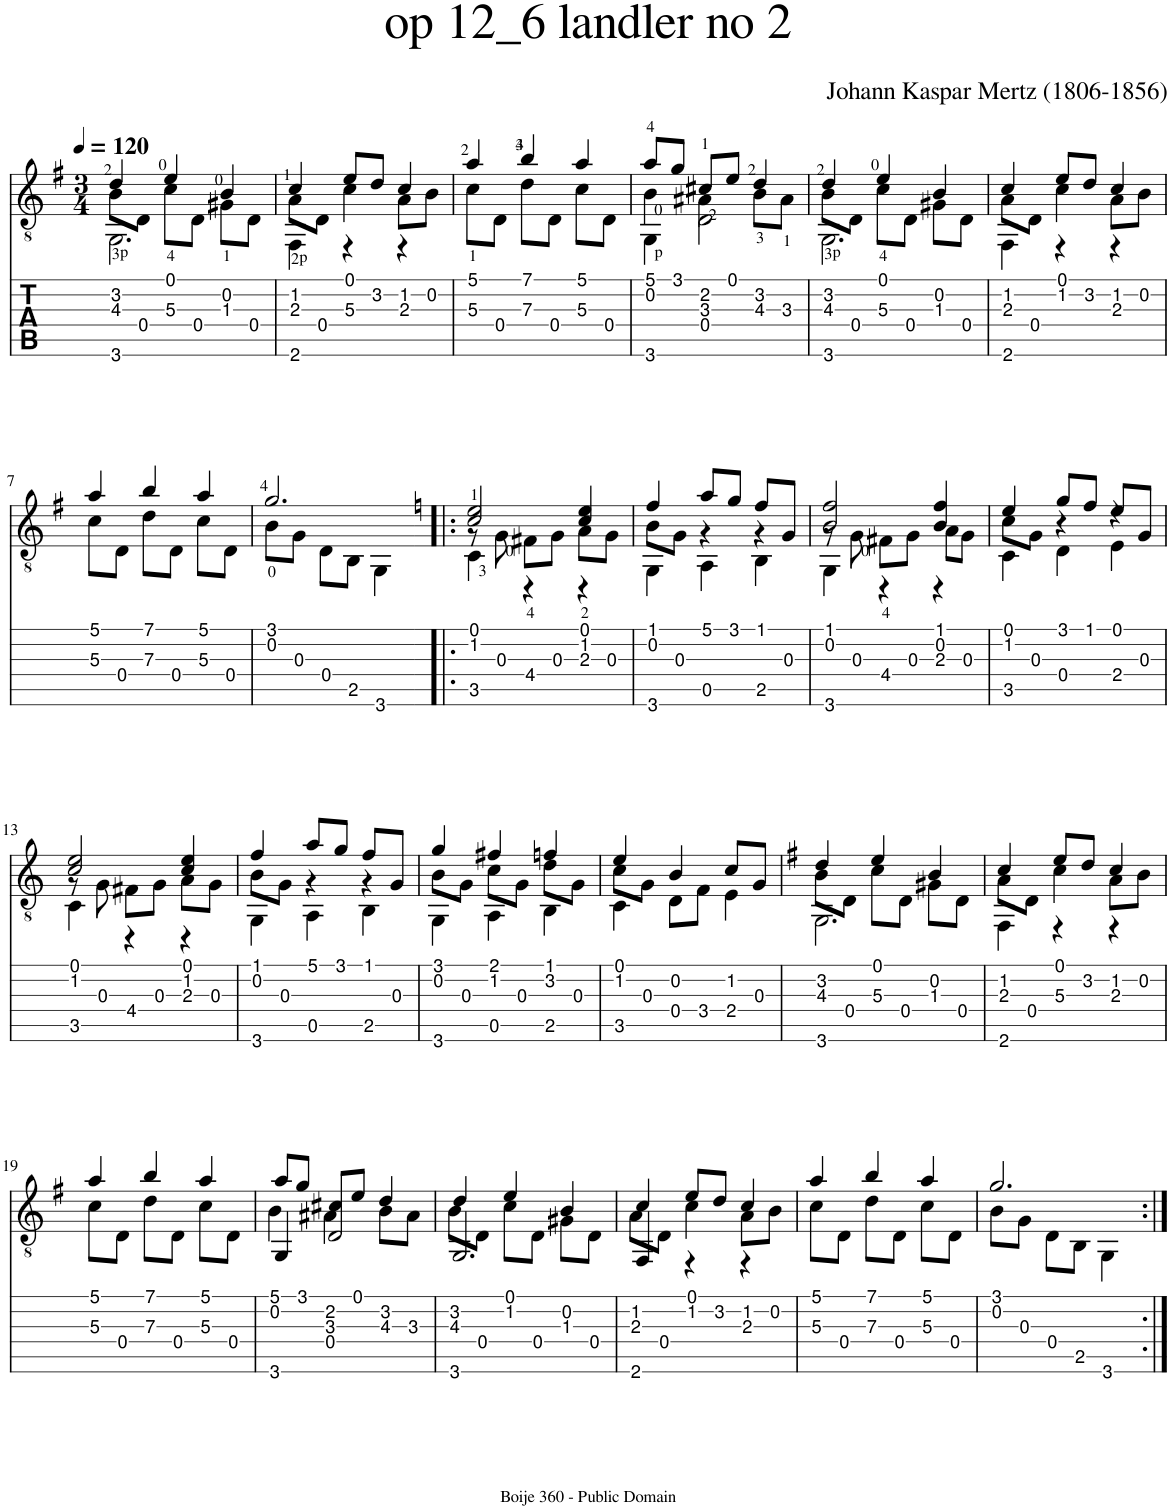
**kern	**kern
*part1	*part1
*staff2	*staff1
*I"Guitar	*
*I'Guit.	*
*stria6	*
*	*clefGv2
*k[f#]	*k[f#]
*M3/4	*M3/4
*MM120	*MM120
=1	=1
*^	*^
*	*^	*	*^
4d	8BL	2.GG	4d/	8B\L	2.GG\
.	8DJ	.	.	8D\J	.
4e	8cL	.	4e/	8c\L	.
.	8DJ	.	.	8D\J	.
4B	8G#L	.	4B/	8G#X\L	.
.	8DJ	.	.	8D\J	.
=2	=2	=2	=2	=2	=2
4c	8AL	4FF#	4c/	8A\L	4FF#\
.	8DJ	.	.	8D\J	.
8eL	4c	4r	8e/L	4c\	4r
8dJ	.	.	8d/J	.	.
4c	8AL	4r	4c/	8A\L	4r
.	8BJ	.	.	8B\J	.
*	*v	*v	*	*	*
*	*	*	*v	*v
=3	=3	=3	=3
4a	8cL	4a/	8c\L
.	8DJ	.	8D\J
4b	8dL	4b/	8d\L
.	8DJ	.	8D\J
4a	8cL	4a/	8c\L
.	8DJ	.	8D\J
=4	=4	=4	=4
*	*^	*	*^
8aL	4B	4GG	8a/L	4B\	4GG\
8gJ	.	.	8g/J	.	.
8c#L	4A#	2D	8c#X/L	4A#X\	2D\
8eJ	.	.	8e/J	.	.
4d	8BL	.	4d/	8B\L	.
.	8A#J	.	.	8A#\J	.
=5	=5	=5	=5	=5	=5
4d	8BL	2.GG	4d/	8B\L	2.GG\
.	8DJ	.	.	8D\J	.
4e	8cL	.	4e/	8c\L	.
.	8DJ	.	.	8D\J	.
4B	8G#L	.	4B/	8G#X\L	.
.	8DJ	.	.	8D\J	.
=6	=6	=6	=6	=6	=6
4c	8AL	4FF#	4c/	8A\L	4FF#\
.	8DJ	.	.	8D\J	.
8eL	4c	4r	8e/L	4c\	4r
8dJ	.	.	8d/J	.	.
4c	8AL	4r	4c/	8A\L	4r
.	8BJ	.	.	8B\J	.
*	*v	*v	*	*	*
*	*	*	*v	*v
!!LO:LB:g=z
=7	=7	=7	=7
4a	8cL	4a/	8c\L
.	8DJ	.	8D\J
4b	8dL	4b/	8d\L
.	8DJ	.	8D\J
4a	8cL	4a/	8c\L
.	8DJ	.	8D\J
=8	=8	=8	=8
2.g	8BL	2.g/	8B<\L
.	8GJ	.	8G\J
.	8DL	.	8D\L
.	8BBJ	.	8BB\J
.	4GG	.	4GG\
*v	*v	*	*
*	*v	*v
=9!|:	=9!|:
*k[]	*k[]
*^	*^
*	*^	*	*^
2c 2e	8r	4C	2c/ 2e/	8r	4C\
.	8G	.	.	8G\	.
.	8F#L	4r	.	8F#X\L	4r
.	8GJ	.	.	8G\J	.
4c 4e	8AL	4r	4c/ 4e/	8A\L	4r
.	8GJ	.	.	8G\J	.
=10	=10	=10	=10	=10	=10
4f	8BL	4GG	4f/	8B\L	4GG\
.	8GJ	.	.	8G\J	.
8aL	4r	4AA	8a/L	4r	4AA\
8gJ	.	.	8g/J	.	.
8fL	4r	4BB	8f/L	4r	4BB\
8GJ	.	.	8G/J	.	.
=11	=11	=11	=11	=11	=11
2B 2f	8r	4GG	2B/ 2f/	8r	4GG\
.	8G	.	.	8G\	.
.	8F#L	4r	.	8F#X\L	4r
.	8GJ	.	.	8G\J	.
4B 4f	8AL	4r	4B/ 4f/	8A\L	4r
.	8GJ	.	.	8G\J	.
=12	=12	=12	=12	=12	=12
4e	8cL	4C	4e/	8c\L	4C\
.	8GJ	.	.	8G\J	.
8gL	4r	4D	8g/L	4r	4D\
8fJ	.	.	8f/J	.	.
8eL	4r	4E	8e/L	4r	4E\
8GJ	.	.	8G/J	.	.
!!LO:LB:g=z	!!	!!
=13	=13	=13	=13	=13	=13
2c 2e	8r	4C	2c/ 2e/	8r	4C\
.	8G	.	.	8G\	.
.	8F#L	4r	.	8F#X\L	4r
.	8GJ	.	.	8G\J	.
4c 4e	8AL	4r	4c/ 4e/	8A\L	4r
.	8GJ	.	.	8G\J	.
=14	=14	=14	=14	=14	=14
4f	8BL	4GG	4f/	8B\L	4GG\
.	8GJ	.	.	8G\J	.
8aL	4r	4AA	8a/L	4r	4AA\
8gJ	.	.	8g/J	.	.
8fL	4r	4BB	8f/L	4r	4BB\
8GJ	.	.	8G/J	.	.
=15	=15	=15	=15	=15	=15
4g	8BL	4GG	4g/	8B\L	4GG\
.	8GJ	.	.	8G\J	.
4f#	8cL	4AA	4f#X/	8c\L	4AA\
.	8GJ	.	.	8G\J	.
4f	8dL	4BB	4fn/	8d\L	4BB\
.	8GJ	.	.	8G\J	.
=16	=16	=16	=16	=16	=16
4e	8cL	4C	4e/	8c\L	4C\
.	8GJ	.	.	8G\J	.
4B	8DL	2ryy	4B/	8D\L	2ryy
.	8FJ	.	.	8F\J	.
8cL	4E	.	8c/L	4E\	.
8GJ	.	.	8G/J	.	.
=17	=17	=17	=17	=17	=17
*k[f#]	*	*	*k[f#]	*	*
4d	8BL	2.GG	4d/	8B\L	2.GG\
.	8DJ	.	.	8D\J	.
4e	8cL	.	4e/	8c\L	.
.	8DJ	.	.	8D\J	.
4B	8G#L	.	4B/	8G#X\L	.
.	8DJ	.	.	8D\J	.
=18	=18	=18	=18	=18	=18
4c	8AL	4FF#	4c/	8A\L	4FF#\
.	8DJ	.	.	8D\J	.
8eL	4c	4r	8e/L	4c\	4r
8dJ	.	.	8d/J	.	.
4c	8AL	4r	4c/	8A\L	4r
.	8BJ	.	.	8B\J	.
*	*v	*v	*	*	*
*	*	*	*v	*v
!!LO:LB:g=z
=19	=19	=19	=19
4a	8cL	4a/	8c\L
.	8DJ	.	8D\J
4b	8dL	4b/	8d\L
.	8DJ	.	8D\J
4a	8cL	4a/	8c\L
.	8DJ	.	8D\J
=20	=20	=20	=20
*	*^	*	*^
8aL	4B	4GG	8a/L	4B\	4GG/
8gJ	.	.	8g/J	.	.
8c#L	4A#	2D	8c#X/L	4A#X\	2D/
8eJ	.	.	8e/J	.	.
4d	8BL	.	4d/	8B\L	.
.	8A#J	.	.	8A#\J	.
=21	=21	=21	=21	=21	=21
4d	8BL	2.GG	4d/	8B\L	2.GG/
.	8DJ	.	.	8D\J	.
4e	8cL	.	4e/	8c\L	.
.	8DJ	.	.	8D\J	.
4B	8G#L	.	4B/	8G#X\L	.
.	8DJ	.	.	8D\J	.
=22	=22	=22	=22	=22	=22
4c	8AL	4FF#	4c/	8A\L	4FF#/
.	8DJ	.	.	8D\J	.
8eL	4c	4r	8e/L	4c\	4r
8dJ	.	.	8d/J	.	.
4c	8AL	4r	4c/	8A\L	4r
.	8BJ	.	.	8B\J	.
*	*v	*v	*	*	*
*	*	*	*v	*v
=23	=23	=23	=23
4a	8cL	4a/	8c\L
.	8DJ	.	8D\J
4b	8dL	4b/	8d\L
.	8DJ	.	8D\J
4a	8cL	4a/	8c\L
.	8DJ	.	8D\J
=24	=24	=24	=24
2.g	8BL	2.g/	8B\L
.	8GJ	.	8G\J
.	8DL	.	8D\L
.	8BBJ	.	8BB\J
.	4GG	.	4GG\
*v	*v	*	*
*	*v	*v
=:|!	=:|!
*-	*-
